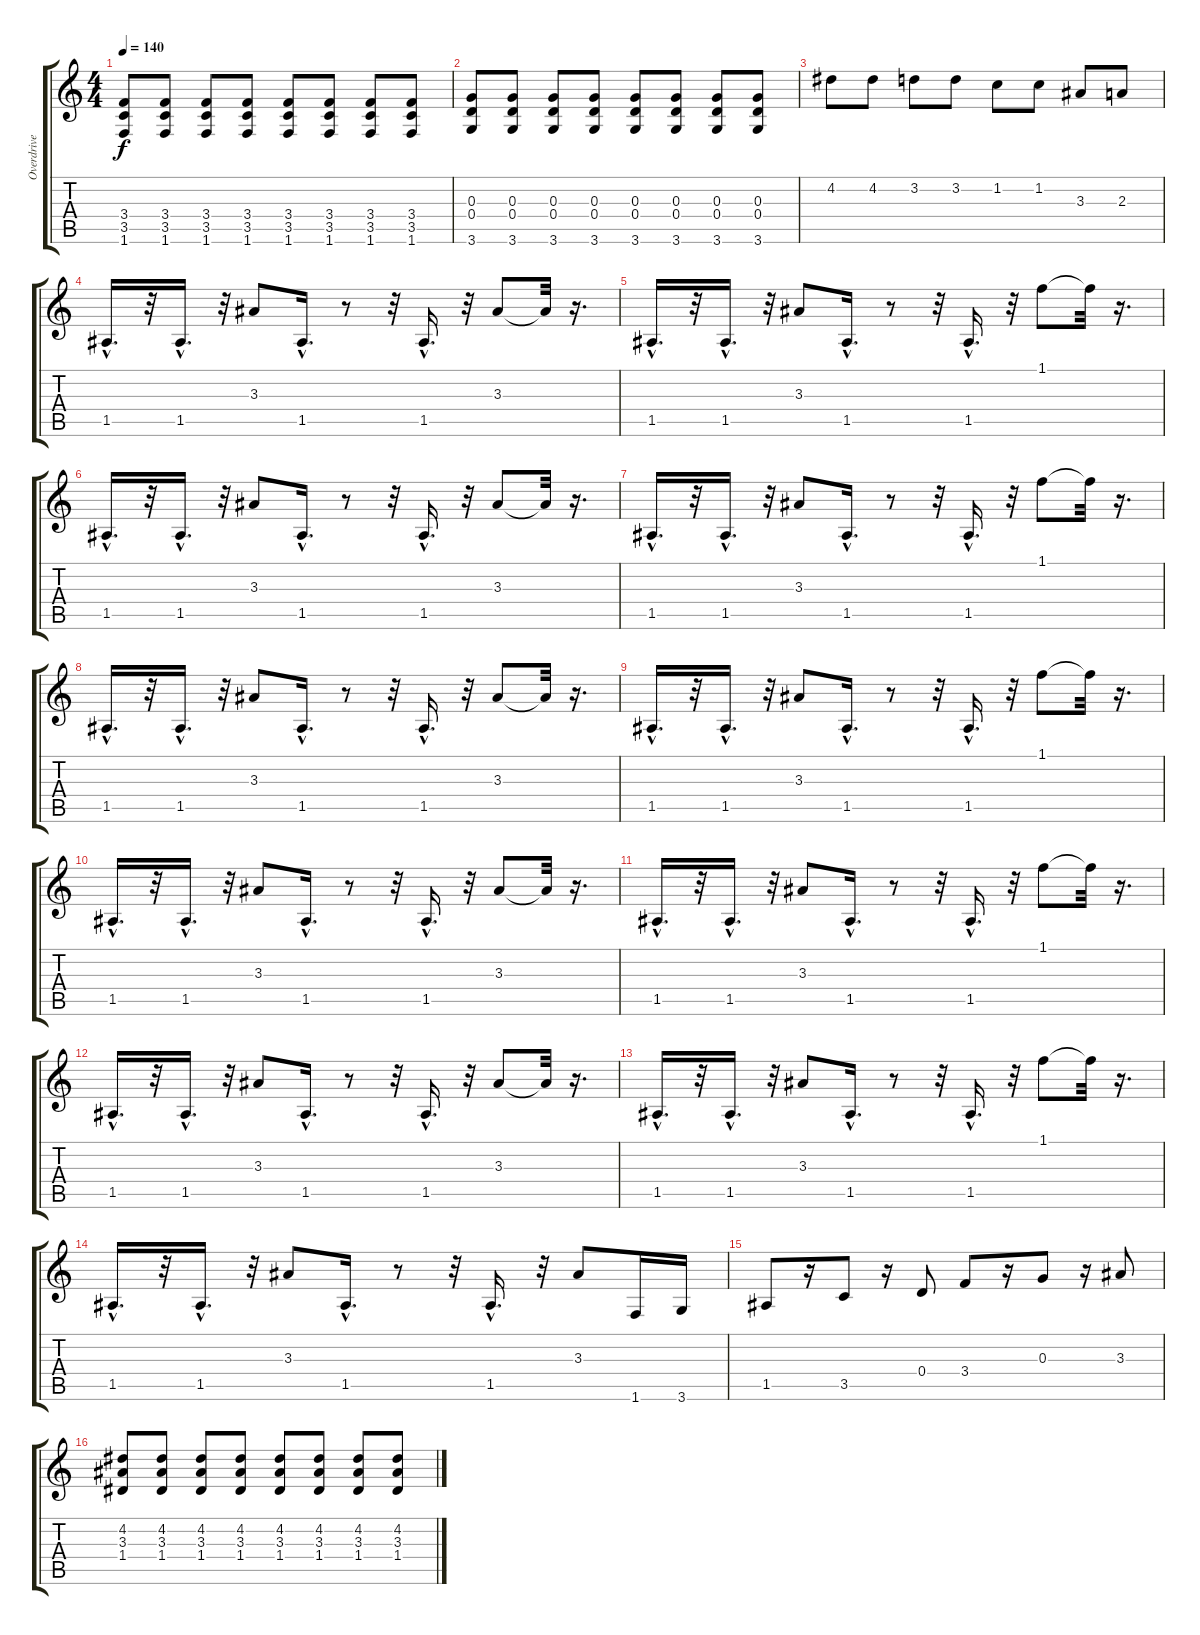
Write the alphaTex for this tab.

\track ("Overdrive Guitar" "Overdrive ") {instrument distortionguitar}
\staff {score tabs}
\tuning (E4 B3 G3 D3 A2 E2) {hide}
\ts (4 4)
\tempo 140
\clef g2
\ks c
(3.4 3.5 1.6).8{dy f} (3.4 3.5 1.6).8 (3.4 3.5 1.6).8 (3.4 3.5 1.6).8 (3.4 3.5 1.6).8 (3.4 3.5 1.6).8 (3.4 3.5 1.6).8 (3.4 3.5 1.6).8 |
(0.3 0.4 3.6).8 (0.3 0.4 3.6).8 (0.3 0.4 3.6).8 (0.3 0.4 3.6).8 (0.3 0.4 3.6).8 (0.3 0.4 3.6).8 (0.3 0.4 3.6).8 (0.3 0.4 3.6).8 |
4.2.8 4.2.8 3.2.8 3.2.8 1.2.8 1.2.8 3.3.8 2.3.8 |
1.5{hac}.16{d} r.32 1.5{hac}.16{d} r.32 3.3.8 1.5{hac}.16{d} r.8 r.32 1.5{hac}.16{d} r.32 3.3.8 3.3{t}.32 r.16{d} |
1.5{hac}.16{d} r.32 1.5{hac}.16{d} r.32 3.3.8 1.5{hac}.16{d} r.8 r.32 1.5{hac}.16{d} r.32 1.1.8 1.1{t}.32 r.16{d} |
1.5{hac}.16{d} r.32 1.5{hac}.16{d} r.32 3.3.8 1.5{hac}.16{d} r.8 r.32 1.5{hac}.16{d} r.32 3.3.8 3.3{t}.32 r.16{d} |
1.5{hac}.16{d} r.32 1.5{hac}.16{d} r.32 3.3.8 1.5{hac}.16{d} r.8 r.32 1.5{hac}.16{d} r.32 1.1.8 1.1{t}.32 r.16{d} |
1.5{hac}.16{d} r.32 1.5{hac}.16{d} r.32 3.3.8 1.5{hac}.16{d} r.8 r.32 1.5{hac}.16{d} r.32 3.3.8 3.3{t}.32 r.16{d} |
1.5{hac}.16{d} r.32 1.5{hac}.16{d} r.32 3.3.8 1.5{hac}.16{d} r.8 r.32 1.5{hac}.16{d} r.32 1.1.8 1.1{t}.32 r.16{d} |
1.5{hac}.16{d} r.32 1.5{hac}.16{d} r.32 3.3.8 1.5{hac}.16{d} r.8 r.32 1.5{hac}.16{d} r.32 3.3.8 3.3{t}.32 r.16{d} |
1.5{hac}.16{d} r.32 1.5{hac}.16{d} r.32 3.3.8 1.5{hac}.16{d} r.8 r.32 1.5{hac}.16{d} r.32 1.1.8 1.1{t}.32 r.16{d} |
1.5{hac}.16{d} r.32 1.5{hac}.16{d} r.32 3.3.8 1.5{hac}.16{d} r.8 r.32 1.5{hac}.16{d} r.32 3.3.8 3.3{t}.32 r.16{d} |
1.5{hac}.16{d} r.32 1.5{hac}.16{d} r.32 3.3.8 1.5{hac}.16{d} r.8 r.32 1.5{hac}.16{d} r.32 1.1.8 1.1{t}.32 r.16{d} |
1.5{hac}.16{d} r.32 1.5{hac}.16{d} r.32 3.3.8 1.5{hac}.16{d} r.8 r.32 1.5{hac}.16{d} r.32 3.3.8 1.6.16 3.6.16 |
1.5.8 r.16 3.5.8 r.16 0.4.8 3.4.8 r.16 0.3.8 r.16 3.3.8 |
(4.2 3.3 1.4).8 (4.2 3.3 1.4).8 (4.2 3.3 1.4).8 (4.2 3.3 1.4).8 (4.2 3.3 1.4).8 (4.2 3.3 1.4).8 (4.2 3.3 1.4).8 (4.2 3.3 1.4).8
